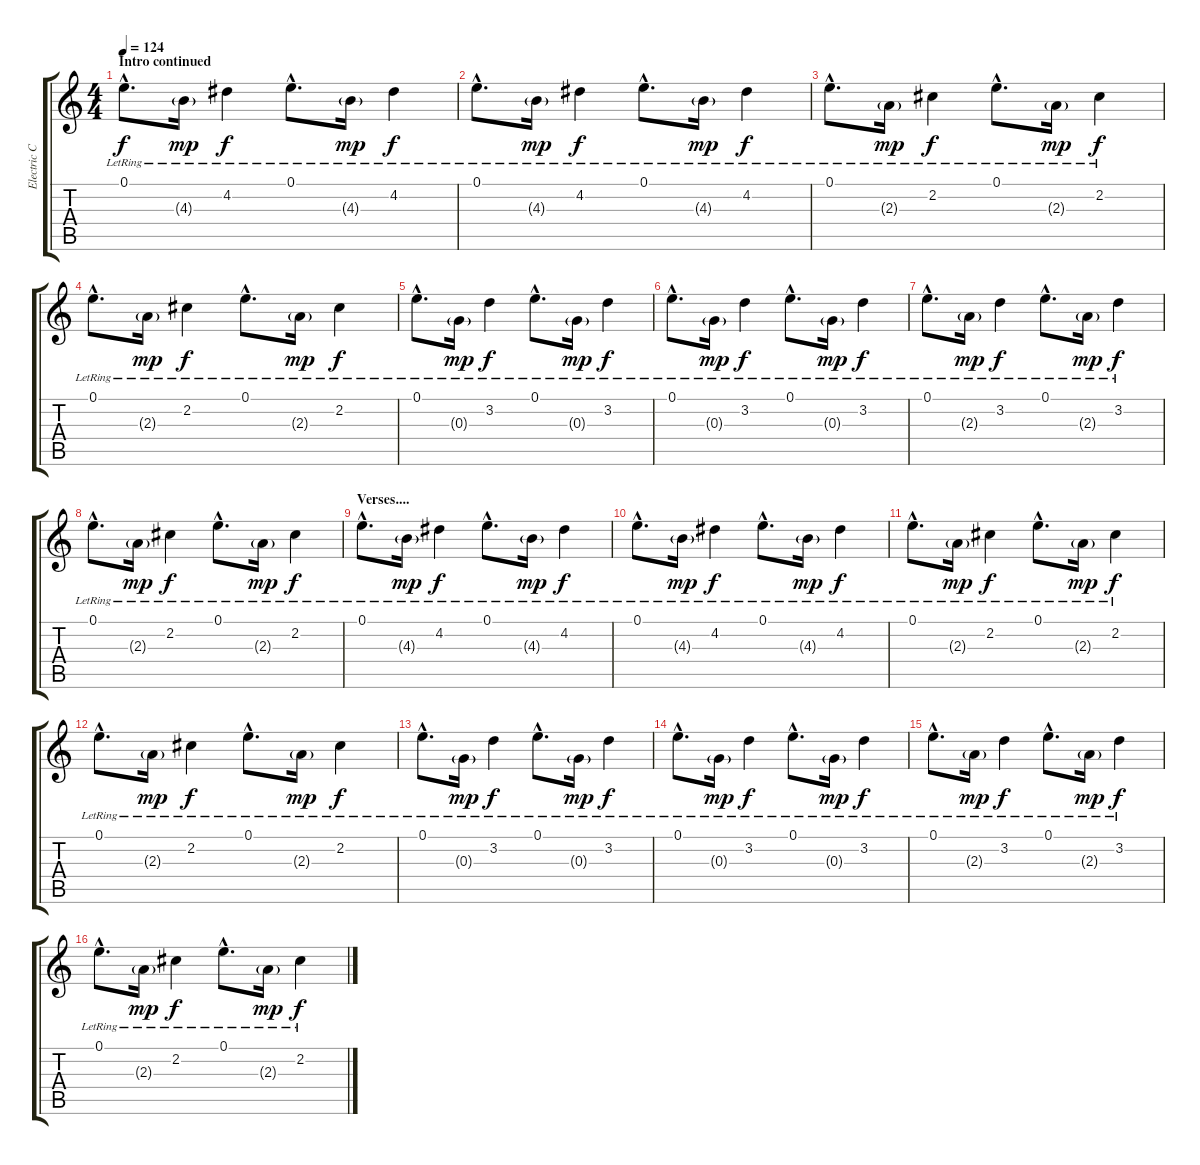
\track ("Electric Clean" "Electric C") {instrument electricguitarclean}
\staff {score tabs}
\tuning (E4 B3 G3 D3 A2 E2) {hide}
\ts (4 4)
\section ("" "Intro continued")
\tempo 124
\clef g2
\ks c
0.1{hac lr}.8{d dy f} 4.3{g lr}.16{dy mp} 4.2{lr}.4{dy f} 0.1{hac lr}.8{d} 4.3{g lr}.16{dy mp} 4.2{lr}.4{dy f} |
0.1{hac lr}.8{d} 4.3{g lr}.16{dy mp} 4.2{lr}.4{dy f} 0.1{hac lr}.8{d} 4.3{g lr}.16{dy mp} 4.2{lr}.4{dy f} |
0.1{hac lr}.8{d} 2.3{g lr}.16{dy mp} 2.2{lr}.4{dy f} 0.1{hac lr}.8{d} 2.3{g lr}.16{dy mp} 2.2{lr}.4{dy f} |
0.1{hac lr}.8{d} 2.3{g lr}.16{dy mp} 2.2{lr}.4{dy f} 0.1{hac lr}.8{d} 2.3{g lr}.16{dy mp} 2.2{lr}.4{dy f} |
0.1{hac lr}.8{d} 0.3{g lr}.16{dy mp} 3.2{lr}.4{dy f} 0.1{hac lr}.8{d} 0.3{g lr}.16{dy mp} 3.2{lr}.4{dy f} |
0.1{hac lr}.8{d} 0.3{g lr}.16{dy mp} 3.2{lr}.4{dy f} 0.1{hac lr}.8{d} 0.3{g lr}.16{dy mp} 3.2{lr}.4{dy f} |
0.1{hac lr}.8{d} 2.3{g lr}.16{dy mp} 3.2{lr}.4{dy f} 0.1{hac lr}.8{d} 2.3{g lr}.16{dy mp} 3.2{lr}.4{dy f} |
0.1{hac lr}.8{d} 2.3{g lr}.16{dy mp} 2.2{lr}.4{dy f} 0.1{hac lr}.8{d} 2.3{g lr}.16{dy mp} 2.2{lr}.4{dy f} |
\section ("" "Verses....")
0.1{hac lr}.8{d} 4.3{g lr}.16{dy mp} 4.2{lr}.4{dy f} 0.1{hac lr}.8{d} 4.3{g lr}.16{dy mp} 4.2{lr}.4{dy f} |
0.1{hac lr}.8{d} 4.3{g lr}.16{dy mp} 4.2{lr}.4{dy f} 0.1{hac lr}.8{d} 4.3{g lr}.16{dy mp} 4.2{lr}.4{dy f} |
0.1{hac lr}.8{d} 2.3{g lr}.16{dy mp} 2.2{lr}.4{dy f} 0.1{hac lr}.8{d} 2.3{g lr}.16{dy mp} 2.2{lr}.4{dy f} |
0.1{hac lr}.8{d} 2.3{g lr}.16{dy mp} 2.2{lr}.4{dy f} 0.1{hac lr}.8{d} 2.3{g lr}.16{dy mp} 2.2{lr}.4{dy f} |
0.1{hac lr}.8{d} 0.3{g lr}.16{dy mp} 3.2{lr}.4{dy f} 0.1{hac lr}.8{d} 0.3{g lr}.16{dy mp} 3.2{lr}.4{dy f} |
0.1{hac lr}.8{d} 0.3{g lr}.16{dy mp} 3.2{lr}.4{dy f} 0.1{hac lr}.8{d} 0.3{g lr}.16{dy mp} 3.2{lr}.4{dy f} |
0.1{hac lr}.8{d} 2.3{g lr}.16{dy mp} 3.2{lr}.4{dy f} 0.1{hac lr}.8{d} 2.3{g lr}.16{dy mp} 3.2{lr}.4{dy f} |
0.1{hac lr}.8{d} 2.3{g lr}.16{dy mp} 2.2{lr}.4{dy f} 0.1{hac lr}.8{d} 2.3{g lr}.16{dy mp} 2.2{lr}.4{dy f}
